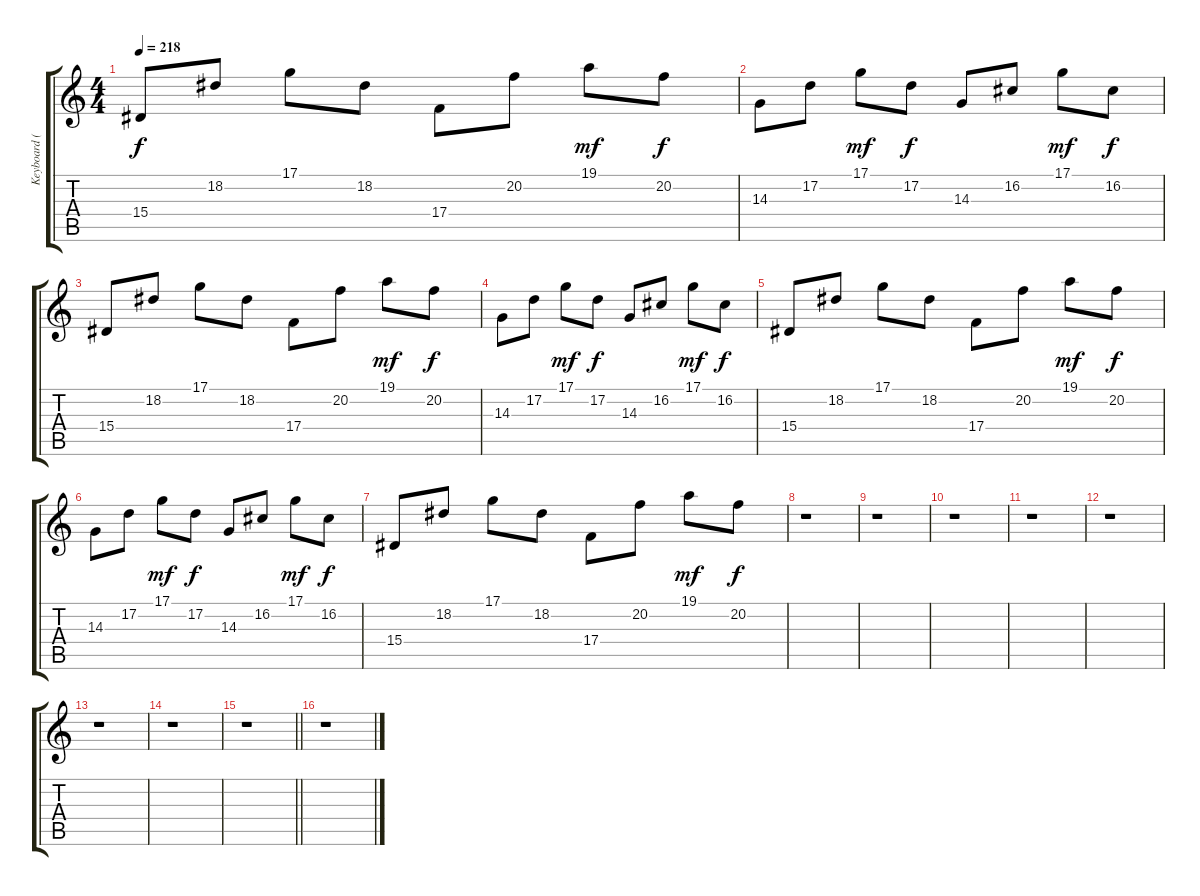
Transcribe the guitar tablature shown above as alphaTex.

\track ("Keyboard (Janne)" "Keyboard (") {instrument churchorgan}
\staff {score tabs}
\tuning (D4 A3 F3 C3 G2 D2) {hide}
\ts (4 4)
\tempo 218
\clef g2
\ks c
15.4.8{dy f} 18.2.8 17.1.8 18.2.8 17.4.8 20.2.8 19.1.8{dy mf} 20.2.8{dy f} |
14.3.8{volume 12 instrument vibraphone} 17.2.8 17.1.8{dy mf} 17.2.8{dy f} 14.3.8 16.2.8 17.1.8{dy mf} 16.2.8{dy f} |
15.4.8 18.2.8 17.1.8 18.2.8 17.4.8 20.2.8 19.1.8{dy mf} 20.2.8{dy f} |
14.3.8{volume 12 instrument vibraphone} 17.2.8 17.1.8{dy mf} 17.2.8{dy f} 14.3.8 16.2.8 17.1.8{dy mf} 16.2.8{dy f} |
15.4.8 18.2.8 17.1.8 18.2.8 17.4.8 20.2.8 19.1.8{dy mf} 20.2.8{dy f} |
14.3.8{volume 12 instrument vibraphone} 17.2.8 17.1.8{dy mf} 17.2.8{dy f} 14.3.8 16.2.8 17.1.8{dy mf} 16.2.8{dy f} |
15.4.8 18.2.8 17.1.8 18.2.8 17.4.8 20.2.8 19.1.8{dy mf} 20.2.8{dy f} |
r.1 |
r.1 |
r.1 |
r.1 |
r.1 |
r.1 |
r.1 |
\barLineRight lightlight
r.1 |
r.1
